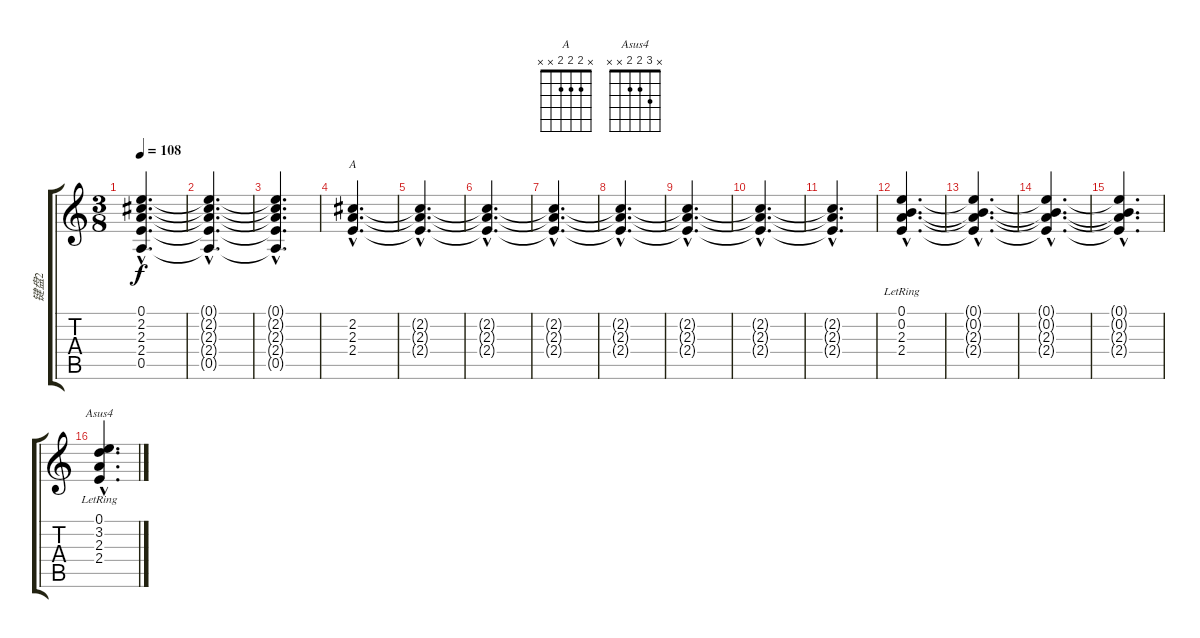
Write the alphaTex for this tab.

\track ("键盘2" "键盘2") {instrument acousticguitarnylon}
\staff {score tabs}
\tuning (E4 B3 G3 D3 A2 E2) {hide}
\chord ("A" x 2 2 2 x x)
\chord ("Asus4" x 3 2 2 x x)
\ts (3 8)
\tempo 108
\clef g2
\ks c
(0.1{hac t} 2.2{hac t} 2.3{hac t} 2.4{hac t} 0.5{hac t}).4{d dy f} |
(0.1{hac t} 2.2{hac t} 2.3{hac t} 2.4{hac t} 0.5{hac t}).4{d} |
(0.1{hac t} 2.2{hac t} 2.3{hac t} 2.4{hac t} 0.5{hac t}).4{d} |
(2.2{hac} 2.3{hac} 2.4{hac}).4{d ch "A" instrument synthstrings2} |
(2.2{hac t} 2.3{hac t} 2.4{hac t}).4{d instrument synthstrings2} |
(2.2{hac t} 2.3{hac t} 2.4{hac t}).4{d instrument synthstrings2} |
(2.2{hac t} 2.3{hac t} 2.4{hac t}).4{d instrument synthstrings2} |
(2.2{hac t} 2.3{hac t} 2.4{hac t}).4{d instrument synthstrings2} |
(2.2{hac t} 2.3{hac t} 2.4{hac t}).4{d instrument synthstrings2} |
(2.2{hac t} 2.3{hac t} 2.4{hac t}).4{d instrument synthstrings2} |
(2.2{hac t} 2.3{hac t} 2.4{hac t}).4{d instrument synthstrings2} |
(0.1{hac lr} 0.2{hac lr} 2.3{hac lr} 2.4{hac lr}).4{d} |
(0.1{hac t} 0.2{hac t} 2.3{hac t} 2.4{hac t}).4{d} |
(0.1{hac t} 0.2{hac t} 2.3{hac t} 2.4{hac t}).4{d} |
(0.1{hac t} 0.2{hac t} 2.3{hac t} 2.4{hac t}).4{d} |
(0.1{hac lr} 3.2{hac lr} 2.3{hac lr} 2.4{hac lr}).4{d ch "Asus4"}
